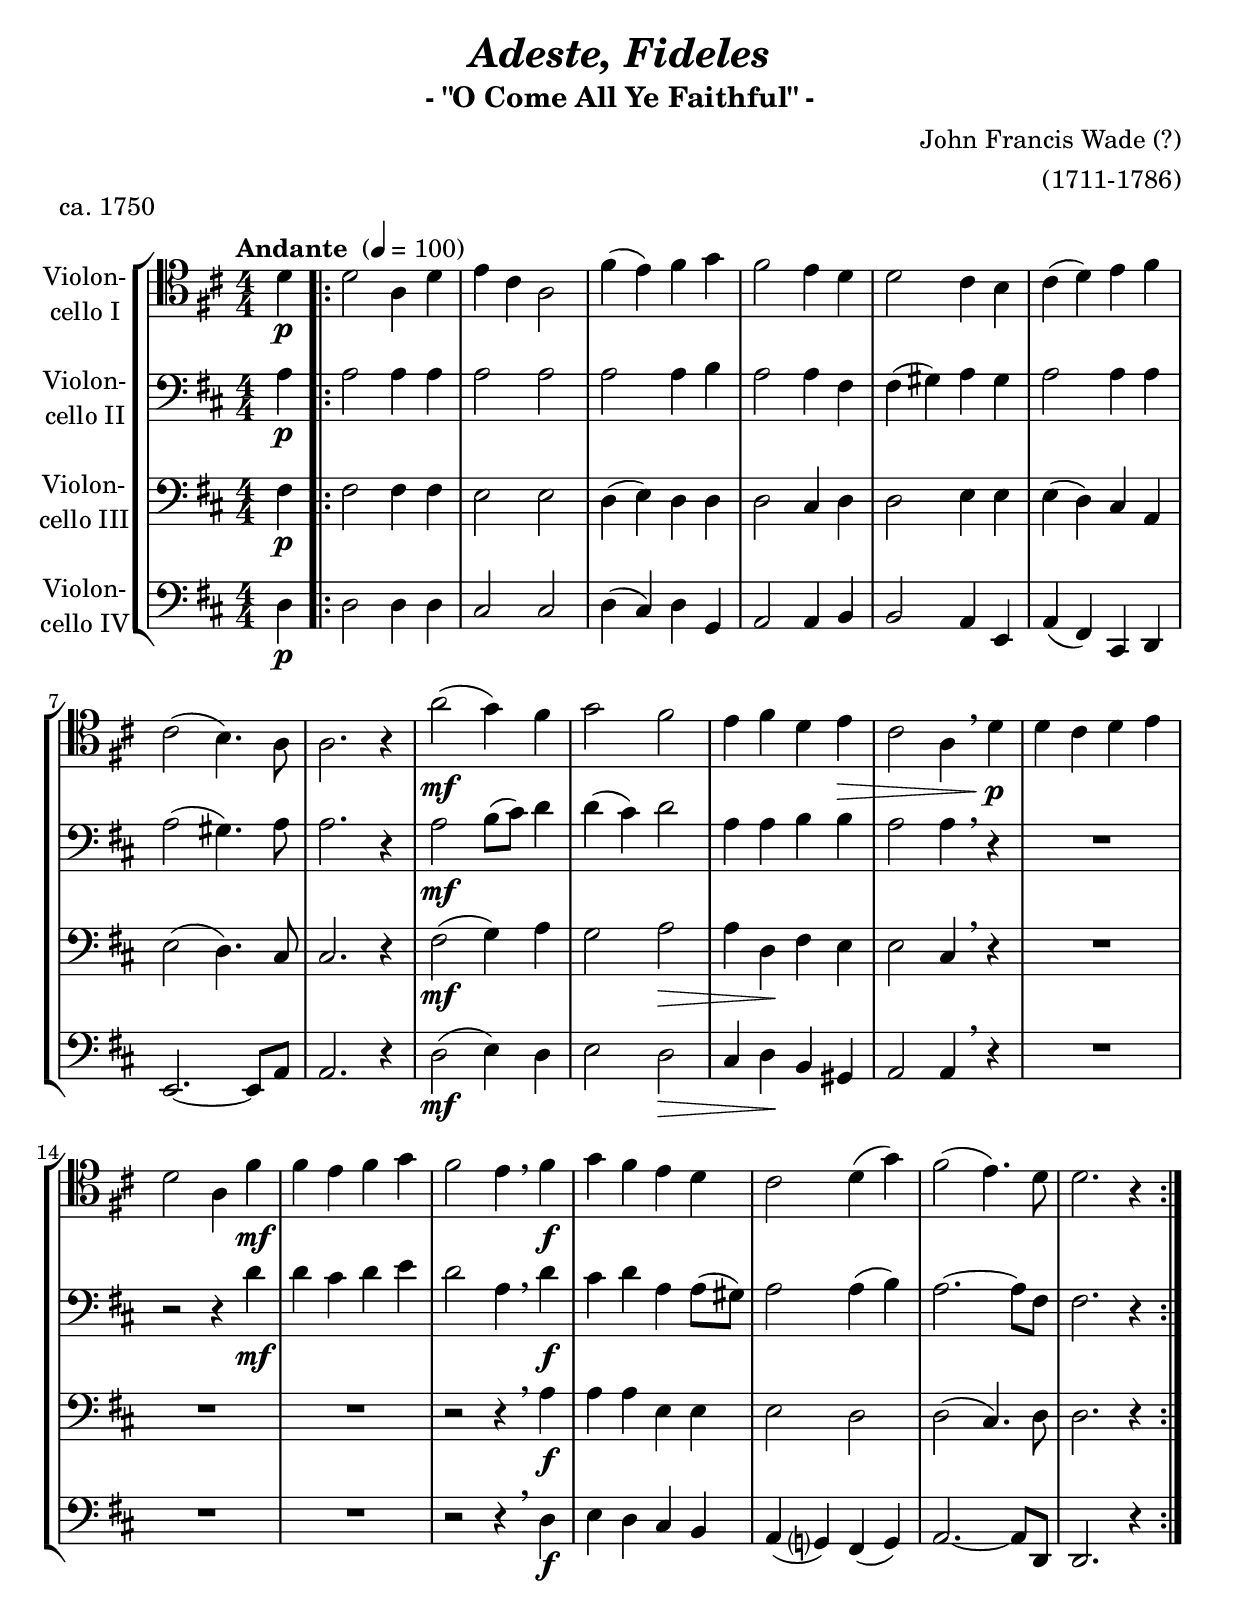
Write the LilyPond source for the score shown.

\version "2.18.2"
\include "deutsch.ly"
  
#(set-global-staff-size 22.25)

\header {
  title     = \markup \bold \italic "Adeste, Fideles"
  subtitle  = "- \"O Come All Ye Faithful\" -"
  composer  = "John Francis Wade (?)"
  arranger  = "(1711-1786)"
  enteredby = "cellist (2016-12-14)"
  piece     = "ca. 1750"
}

voiceconsts = {
  \key d \major
  \time 4/4
  \clef "bass"
  \numericTimeSignature
  \compressFullBarRests
  % Set default beaming for all staves
%  \set Timing.beamExceptions = #'()
%  \set Timing.baseMoment     = #(ly:make-moment 1 4)
%  \set Timing.beatStructure  = #'(1 1 1)
  \tempo "Andante " 4=100
}

mifl = "flute"
mist = "string ensemble 1"
miba = "bassoon"
%miba = "harpsichord"
milo = "drawbar organ"

va = \relative c' {
  \voiceconsts
  \clef "tenor"

  \partial 4 d4\p
  \repeat volta 2 {
    d2 a4 d
    e cis a2
    fis'4( e) fis g
    fis2 e4 d
    d2 cis4 h

    cis( d) e fis
    cis2( h4.) a8
    a2. r4
    a'2(\mf g4) fis
    g2 fis
    e4 fis d e\>
    cis2 a4 \breathe d\!\p

    d cis d e
    d2 a4 fis'\mf
    fis e fis g
    fis2 e4 \breathe fis\f
    g fis e d
    cis2 d4( g)
    fis2( e4.) d8
    d2. r4
  }
}

vb = \relative c' {
  \voiceconsts

  \partial 4 a4\p
  \repeat volta 2 {
    a2 a4 a
    a2 a
    a a4 h
    a2 a4 fis
    fis( gis) a gis

    a2 a4 a
    a2( gis4.) a8
    a2. r4
    a2\mf h8( cis) d4
    d( cis) d2
    a4 a h h
    a2 a4 \breathe r

    R1
    r2 r4 d\mf
    d cis d e
    d2 a4 \breathe d\f
    cis d a a8( gis)
    a2 a4( h)
    a2.~ a8 fis
    fis2. r4
  }
}

vc = \relative c {
  \voiceconsts

  \partial 4 fis4\p
  \repeat volta 2 {
    fis2 fis4 fis
    e2 e
    d4( e) d d
    d2 cis4 d
    d2 e4 e
    e( d) cis a

    e'2( d4.) cis8
    cis2. r4
    fis2(\mf g4) a
    g2 a\>
    a4 d,\! fis e
    e2 cis4 \breathe r4
    R1*3
    r2 r4 \breathe a'\f

    a a e e
    e2 d
    d( cis4.) d8
    d2. r4
  }
}

vd = \relative c {
  \voiceconsts

  \partial 4 d4\p
  \repeat volta 2 {
    d2 d4 d
    cis2 cis
    d4( cis) d g,
    a2 a4 h
    h2 a4 e
    a( fis) cis d

    e2.~ e8 a
    a2. r4
    d2(\mf e4) d
    e2 d\>
    cis4 d\! h gis
    a2 a4 \breathe r
    R1*3
    r2 r4 \breathe d\f

    e d cis h
    a( g?) fis( g)
    a2.~ a8 d,
    d2. r4
  }
}


music = \new StaffGroup <<
      \new Staff {
	\set Staff.midiInstrument = \mist
	\set Staff.instrumentName = \markup \center-column { "Violon-" "cello I" }
	\transpose d d { \va }
      }

      \new Staff {
	\set Staff.midiInstrument = \mist
	\set Staff.instrumentName = \markup \center-column { "Violon-" "cello II" }
	\transpose d d { \vb }
      }

      \new Staff {
	\set Staff.midiInstrument = \miba
	\set Staff.instrumentName = \markup \center-column { "Violon-" "cello III" }
	\transpose d d { \vc }
      }

      \new Staff {
	\set Staff.midiInstrument = \miba
	\set Staff.instrumentName = \markup \center-column { "Violon-" "cello IV" }
	\transpose d d { \vd }
      }
>>

\book {
  \score {
    \music
    \layout {}
  }

  \score {
    \unfoldRepeats \music

    \midi {
      \context {
        \Score
      }
    }
  }
}
